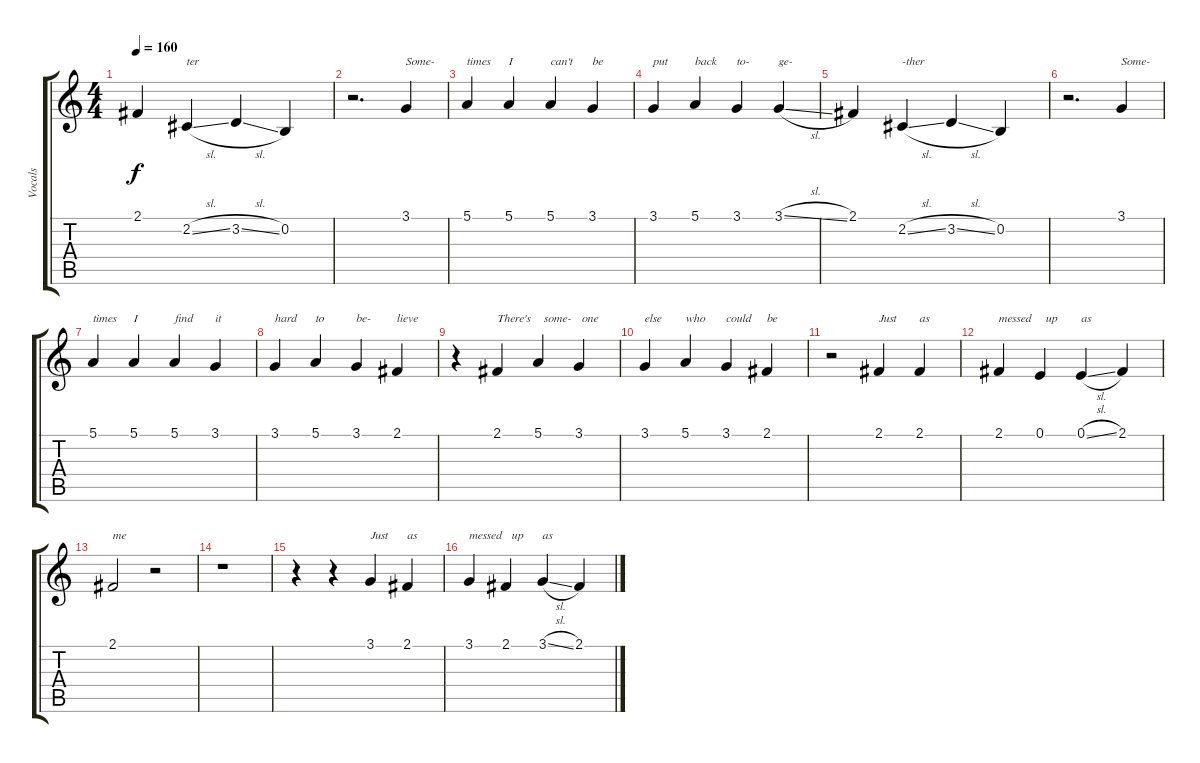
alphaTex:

\track ("Vocals" "Vocals") {instrument lead1square}
\staff {score tabs}
\tuning (E4 B3 G3 D3 A2 E2) {hide}
\ts (4 4)
\tempo 160
\clef g2
\ks c
2.1.4{dy f} 2.2{sl}.4{txt "ter"} 3.2{sl}.4 0.2.4 |
r.2{d} 3.1.4{txt "Some-"} |
5.1.4{txt "times"} 5.1.4{txt "I"} 5.1.4{txt "can't"} 3.1.4{txt "be"} |
3.1.4{txt "put"} 5.1.4{txt "back"} 3.1.4{txt "to-"} 3.1{sl}.4{txt "ge-"} |
2.1.4 2.2{sl}.4{txt "-ther"} 3.2{sl}.4 0.2.4 |
r.2{d} 3.1.4{txt "Some-"} |
5.1.4{txt "times"} 5.1.4{txt "I"} 5.1.4{txt "find"} 3.1.4{txt "it"} |
3.1.4{txt "hard"} 5.1.4{txt "to"} 3.1.4{txt "be-"} 2.1.4{txt "lieve"} |
r.4 2.1.4{txt "There's"} 5.1.4{txt "  some-"} 3.1.4{txt " one"} |
3.1.4{txt "else"} 5.1.4{txt "who"} 3.1.4{txt "could"} 2.1.4{txt "be"} |
r.2 2.1.4{txt "Just"} 2.1.4{txt "as"} |
2.1.4{txt "messed"} 0.1.4{txt "  up"} 0.1{sl}.4{txt "as"} 2.1.4 |
2.1.2{txt "me"} r.2 |
r.1 |
r.4 r.4 3.1.4{txt "Just"} 2.1.4{txt "as"} |
3.1.4{txt "messed"} 2.1.4{txt "  up"} 3.1{sl}.4{txt "as"} 2.1.4
